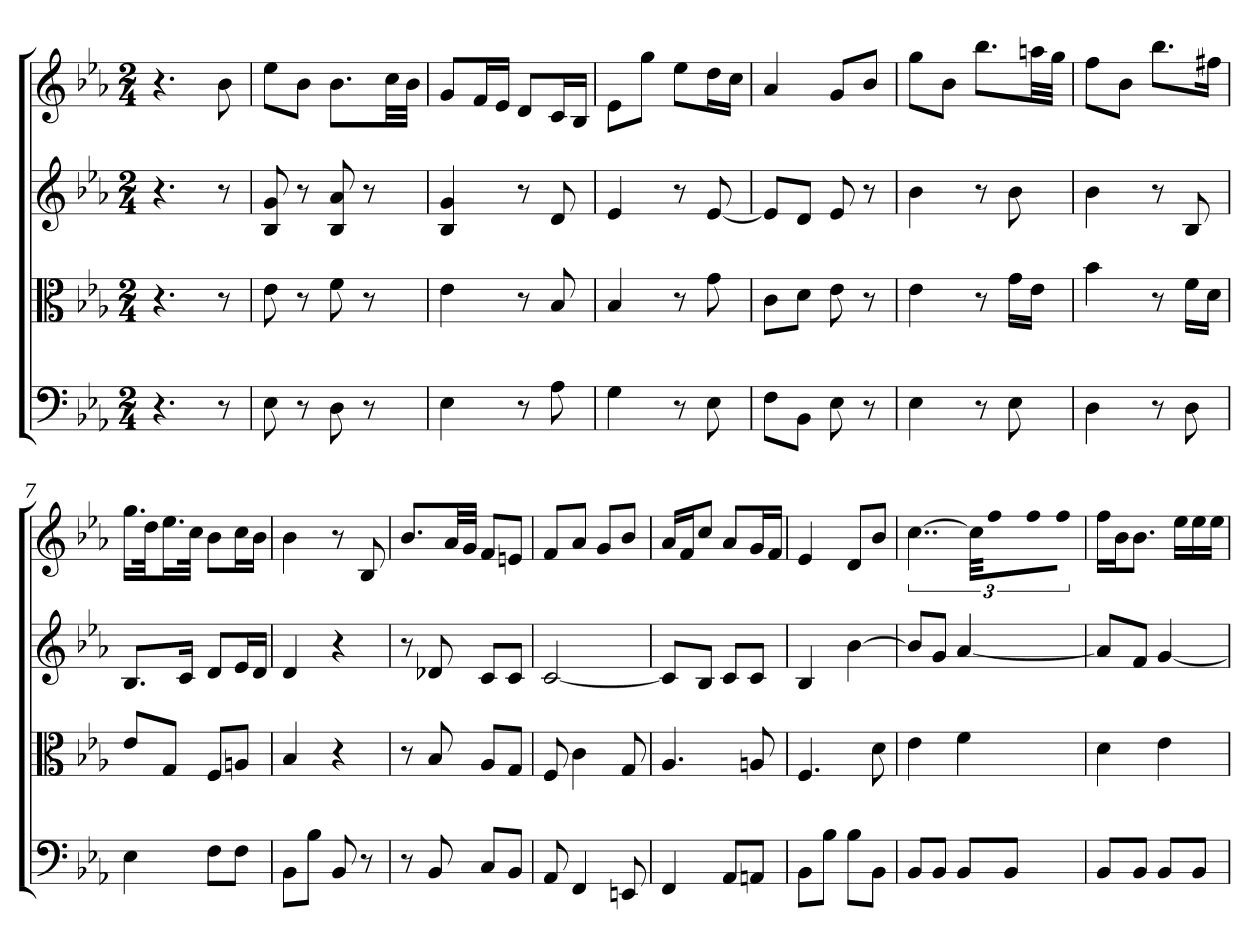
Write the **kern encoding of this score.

**kern	**kern	**kern	**kern
*part4	*part3	*part2	*part1
*staff4	*staff3	*staff2	*staff1
*clefF4	*clefC3	*	*
*k[b-e-a-]	*k[b-e-a-]	*k[b-e-a-]	*k[b-e-a-]
*E-:	*E-:	*E-:	*E-:
*M2/4	*M2/4	*M2/4	*M2/4
=	=	=	=
4.r	4.r	4.r	4.r
8r	8r	8r	8b-
=1	=1	=1	=1
8E-	8e-	8B- 8g	8ee-L
8r	8r	8r	8b-J
8D	8f	8B- 8a-	8.b-L
8r	8r	8r	.
.	.	.	32ccLL
.	.	.	32b-JJJ
=2	=2	=2	=2
4E-	4e-	4B- 4g	8gL
.	.	.	16fL
.	.	.	16e-JJ
8r	8r	8r	8dL
8A-	8B-	8d	16cL
.	.	.	16B-JJ
=3	=3	=3	=3
4G	4B-	4e-	8e-L
.	.	.	8ggJ
8r	8r	8r	8ee-L
8E-	8g	[8e-	16ddL
.	.	.	16ccJJ
=4	=4	=4	=4
8F\L	8c\L	8e-L]	4a-
8BB-\J	8d\J	8dJ	.
8E-	8e-	8e-	8gL
8r	8r	8r	8b-J
=5	=5	=5	=5
4E-	4e-	4b-	8ggL
.	.	.	8b-J
8r	8r	8r	8.bb-L
8E-	16g\LL	8b-	.
.	16e-\JJ	.	32aanLL
.	.	.	32ggJJJ
=6	=6	=6	=6
4D	4b-	4b-	8ffL
.	.	.	8b-J
8r	8r	8r	8.bb-L
8D	16f\LL	8B-	.
.	16d\JJ	.	16ff#XJk
=7	=7	=7	=7
4E-	8e-/L	8.B-L	16.ggLL
.	.	.	32ddJk
.	8G/J	.	16.ee-L
.	.	16cJk	.
.	.	.	32ccJJk
8F\L	8F/L	8dL	8b-L
8F\J	8An/J	16e-L	16ccL
.	.	16dJJ	16b-JJ
=8	=8	=8	=8
8BB-\L	4B-	4d	4b-
8B-\J	.	.	.
8BB-	4r	4r	8r
8r	.	.	8B-
=9	=9	=9	=9
8r	8r	8r	8.b-L
8BB-	8B-	8d-X	.
.	.	.	32a-LL
.	.	.	32gJJJ
8C/L	8A-/L	8cL	8fL
8BB-/J	8G/J	8cJ	8enJ
=10	=10	=10	=10
8AA-	8F	[2c	8fL
4FF	4c	.	8a-J
.	.	.	8gL
8EEn	8G	.	8b-J
=11	=11	=11	=11
4FF	4.A-	8cL]	16a-LL
.	.	.	16fJ
.	.	8B-J	8ccJ
8AA-/L	.	8cL	8a-L
8AAn/J	8An	8cJ	16gL
.	.	.	16fJJ
=12	=12	=12	=12
8BB-\L	4.F	4B-	4e-
8B-\J	.	.	.
8B-\L	.	[4b-	8dL
8BB-\J	8d	.	8b-J
=13	=13	=13	=13
8BB-/L	4e-	8b-L]	[6..cc
8BB-/J	.	8gJ	.
8BB-/L	4f	[4a-	.
.	.	.	48ccKLL]
.	.	.	16ffJ
8BB-/J	.	.	16ffL
.	.	.	16ffJJ
=14	=14	=14	=14
8BB-/L	4d	8a-L]	16ffLL
.	.	.	16b-J
8BB-/J	.	8fJ	8.b-J
8BB-/L	4e-	[4g	.
.	.	.	16ee-LL
8BB-/J	.	.	16ee-
.	.	.	16ee-JJ
=	=	=	=
*-	*-	*-	*-
